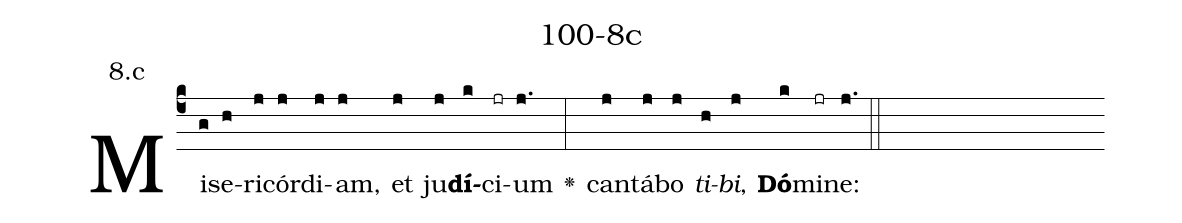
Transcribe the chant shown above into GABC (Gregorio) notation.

name: 100-8c;
annotation: 8.c;
%%
(c4)Mi(g)se(h)ri(j)cór(j)di(j)am,(j) et(j) ju(j)<b>dí</b>(k)ci(jr)um(j.) <v>\greheightstar</v>(:) can(j)tá(j)bo(j) <i>ti</i>(h)<i>bi</i>,(j) <b>Dó</b>(k)mi(jr)ne:(j.) (::)


%E(j) u(j) o(h) u(j) a(k) e.(j.) (::)
